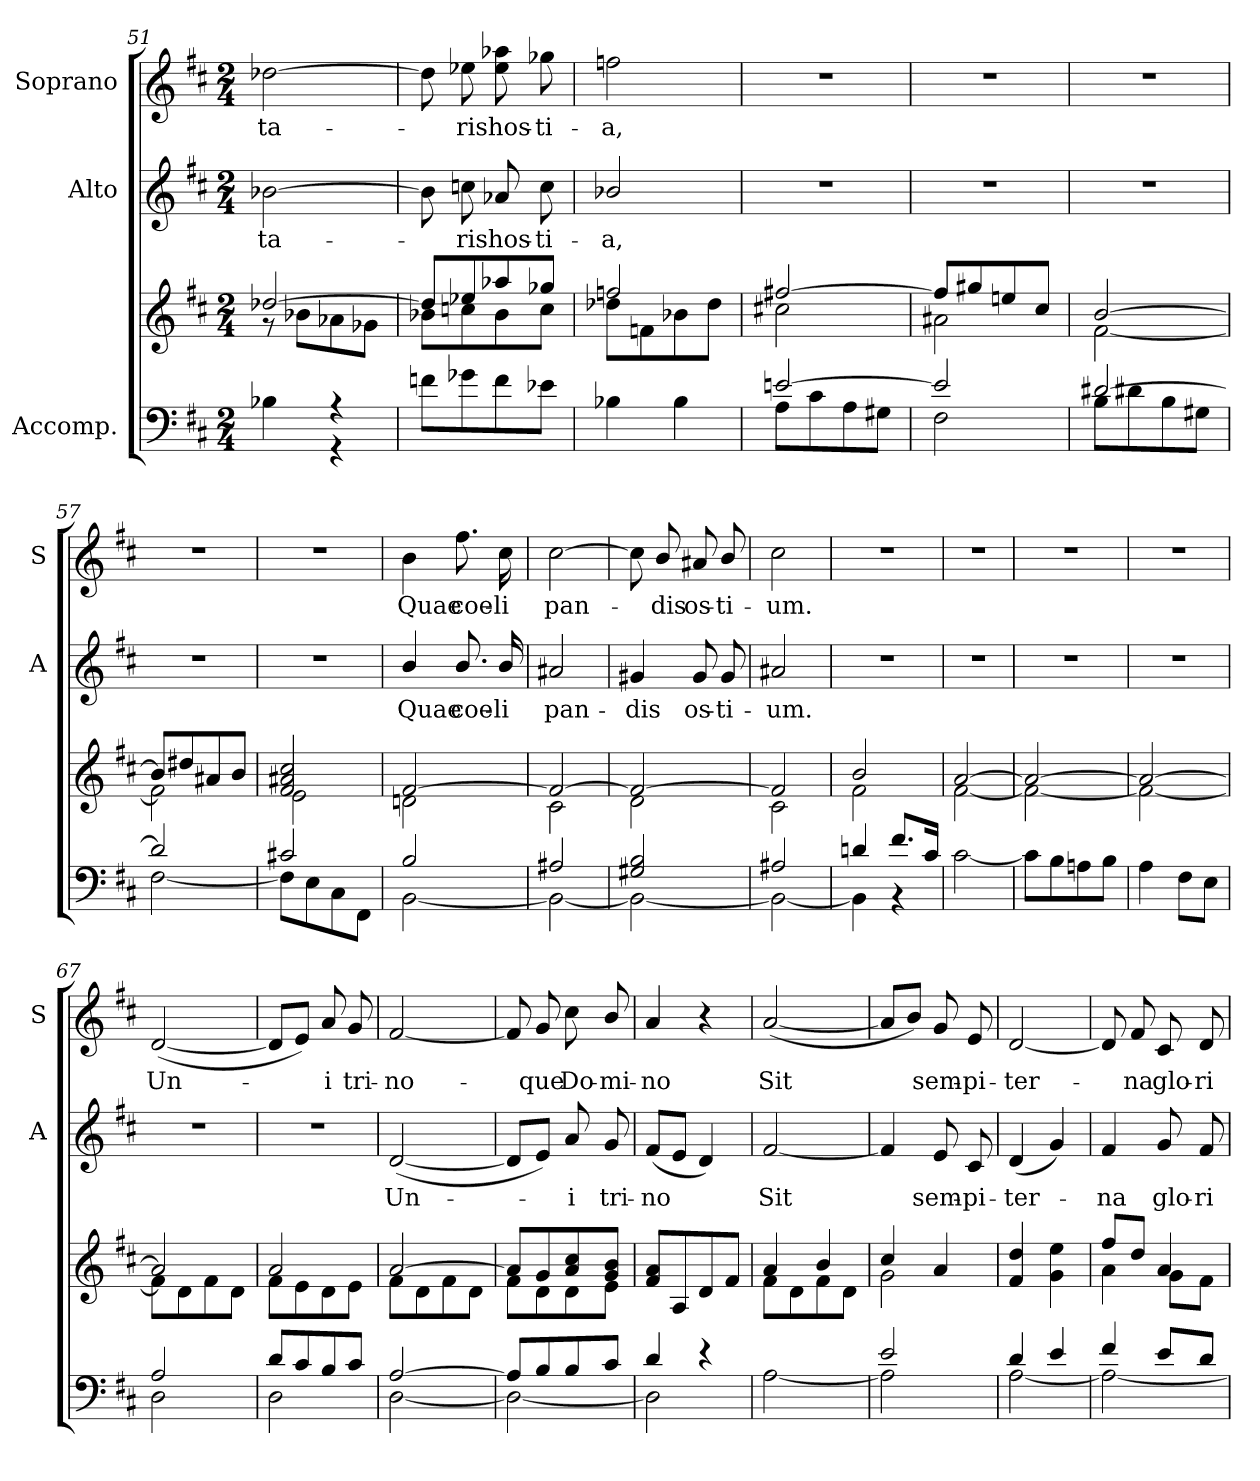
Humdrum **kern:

**kern	**kern	**kern	**text	**kern	**text
*part3	*part3	*part2	*part2	*part1	*part1
*staff4	*staff3	*staff2	*staff2	*staff1	*staff1
*I"Accomp.	*	*I"Alto	*	*I"Soprano	*
*	*	*I'A	*	*I'S	*
!!LO:LB:g=z
*clefF4	*clefG2	*clefG2	*	*clefG2	*
*k[f#c#]	*k[f#c#]	*k[f#c#]	*	*k[f#c#]	*
*D:	*D:	*D:	*	*D:	*
*M2/4	*M2/4	*M2/4	*	*M2/4	*
=51	=51	=51	=51	=51	=51
*^	*^	*	*	*	*
!	!	!	!	!	!LO:LY:b	!	!LO:LY:b
4ryy	4B-X\	[2dd-X/	8r	[2b-X	-ta-	[2dd-X	-ta-
.	.	.	8b-X\L	.	.	.	.
4r	4r	.	8a-X\	.	.	.	.
.	.	.	8g-X\J	.	.	.	.
=52	=52	=52	=52	=52	=52	=52	=52
!LO:N:vis=1	!	!	!	!	!	!	!
2ryy	8fn\L	8dd-/L]	8b-X\L	8b-]	.	8dd-]	.
!	!	!	!	!	!LO:LY:b	!	!LO:LY:b
.	8g-X\	8ee-X/	8ccn\	8ccn	ris	8ee-X	ris
!	!	!	!	!	!LO:LY:b	!	!LO:LY:b
.	8f\	8aa-X/	8b-\	8a-X	hos-	8ee- 8aa-X	hos-
!	!	!	!	!	!LO:LY:b	!	!LO:LY:b
.	8e-X\J	8gg-X/J	8cc\J	8cc	-ti-	8gg-X	-ti-
=53	=53	=53	=53	=53	=53	=53	=53
!LO:N:vis=1	!	!	!	!	!LO:LY:b	!	!LO:LY:b
2ryy	4B-X\	2ffn/	8dd-X\L	2b-X/	-a,	2ffn	-a,
.	.	.	8fn\	.	.	.	.
.	4B-\	.	8b-X\	.	.	.	.
.	.	.	8dd-\J	.	.	.	.
=54	=54	=54	=54	=54	=54	=54	=54
!	!	!	!	!LO:N:vis=1	!	!LO:N:vis=1	!
[2en/	8A\L	[2ff#X/	2cc#X\	2r	.	2r	.
.	8c#\	.	.	.	.	.	.
.	8A\	.	.	.	.	.	.
.	8G#X\J	.	.	.	.	.	.
=55	=55	=55	=55	=55	=55	=55	=55
!	!	!	!	!LO:N:vis=1	!	!LO:N:vis=1	!
2e/]	2F#\	8ff#/L]	2a#X\	2r	.	2r	.
.	.	8gg#X/	.	.	.	.	.
.	.	8een/	.	.	.	.	.
.	.	8cc#/J	.	.	.	.	.
=56	=56	=56	=56	=56	=56	=56	=56
!	!	!	!	!LO:N:vis=1	!	!LO:N:vis=1	!
[2d#X/	8B\L	[2b/	[2f#\	2r	.	2r	.
.	8d#X\	.	.	.	.	.	.
.	8B\	.	.	.	.	.	.
.	8G#X\J	.	.	.	.	.	.
=57	=57	=57	=57	=57	=57	=57	=57
!	!	!	!	!LO:N:vis=1	!	!LO:N:vis=1	!
2d#/]	[2F#\	8b/L]	2f#\]	2r	.	2r	.
.	.	8dd#X/	.	.	.	.	.
.	.	8a#X/	.	.	.	.	.
.	.	8b/J	.	.	.	.	.
=58	=58	=58	=58	=58	=58	=58	=58
!	!	!	!	!LO:N:vis=1	!	!LO:N:vis=1	!
2c#X/	8F#\L]	2f#/ 2a#X/ 2cc#/	2e\	2r	.	2r	.
.	8E\	.	.	.	.	.	.
.	8C#\	.	.	.	.	.	.
.	8FF#\J	.	.	.	.	.	.
!!LO:LB:g=z
=59	=59	=59	=59	=59	=59	=59	=59
!	!	!	!	!	!LO:LY:b	!	!LO:LY:b
2B/	[2BB\	[2f#/	2dn\	4b/	Quae	4b	Quae
!	!	!	!	!	!LO:LY:b	!	!LO:LY:b
.	.	.	.	8.b/	coe-	8.ff#	coe-
!	!	!	!	!	!LO:LY:b	!	!LO:LY:b
.	.	.	.	16b/	-li	16cc#	-li
=60	=60	=60	=60	=60	=60	=60	=60
!	!	!	!	!	!LO:LY:b	!	!LO:LY:b
2A#X/	2BB\_	2f#/_	2c#\	2a#X	pan-	[2cc#	pan-
=61	=61	=61	=61	=61	=61	=61	=61
!	!	!	!	!	!LO:LY:b	!	!
2G#X/ 2B/	2BB\_	2f#/_	2d\	4g#X	-dis	8cc#]	.
!	!	!	!	!	!	!	!LO:LY:b
.	.	.	.	.	.	8b/	dis
!	!	!	!	!	!LO:LY:b	!	!LO:LY:b
.	.	.	.	8g#	os-	8a#X	os-
!	!	!	!	!	!LO:LY:b	!	!LO:LY:b
.	.	.	.	8g#	-ti-	8b/	-ti-
=62	=62	=62	=62	=62	=62	=62	=62
!	!	!	!	!	!LO:LY:b	!	!LO:LY:b
2A#X/	2BB\_	2f#/]	2c#\	2a#X	-um.	2cc#	-um.
=63	=63	=63	=63	=63	=63	=63	=63
!	!	!	!	!LO:N:vis=1	!	!LO:N:vis=1	!
4dn/	4BB\]	2b/	2f#\	2r	.	2r	.
8.f#/L	4r	.	.	.	.	.	.
16c#/J	.	.	.	.	.	.	.
=64	=64	=64	=64	=64	=64	=64	=64
!LO:N:vis=1	!	!	!	!LO:N:vis=1	!	!LO:N:vis=1	!
2ryy	[2c#\	[2a/	[2f#\	2r	.	2r	.
=65	=65	=65	=65	=65	=65	=65	=65
!LO:N:vis=1	!	!	!	!LO:N:vis=1	!	!LO:N:vis=1	!
2ryy	8c#\L]	2a/_	2f#\_	2r	.	2r	.
.	8B\	.	.	.	.	.	.
.	8An\	.	.	.	.	.	.
.	8B\J	.	.	.	.	.	.
=66	=66	=66	=66	=66	=66	=66	=66
!LO:N:vis=1	!	!	!	!LO:N:vis=1	!	!LO:N:vis=1	!
2ryy	4A\	2a/_	2f#\_	2r	.	2r	.
.	8F#\L	.	.	.	.	.	.
.	8E\J	.	.	.	.	.	.
=67	=67	=67	=67	=67	=67	=67	=67
!	!	!	!	!LO:N:vis=1	!	!	!LO:LY:b
2A/	2D\	2a/]	8f#\L]	2r	.	(<[2d	Un-
.	.	.	8d\	.	.	.	.
.	.	.	8f#\	.	.	.	.
.	.	.	8d\J	.	.	.	.
!!LO:LB:g=z
=68	=68	=68	=68	=68	=68	=68	=68
!	!	!	!	!LO:N:vis=1	!	!	!
8d/L	2D\	2a/	8f#\L	2r	.	8dL]	.
8c#/	.	.	8e\	.	.	8eJ)	.
!	!	!	!	!	!	!	!LO:LY:b
8B/	.	.	8d\	.	.	8a	i
!	!	!	!	!	!	!	!LO:LY:b
8c#/J	.	.	8e\J	.	.	8g	tri-
=69	=69	=69	=69	=69	=69	=69	=69
!	!	!	!	!	!LO:LY:b	!	!LO:LY:b
[2A/	[2D\	[2a/	8f#\L	(<[2d	Un-	[2f#	-no-
.	.	.	8d\	.	.	.	.
.	.	.	8f#\	.	.	.	.
.	.	.	8d\J	.	.	.	.
=70	=70	=70	=70	=70	=70	=70	=70
8A/L]	2D\_	8a/L]	8f#\L	8dL]	.	8f#]	.
!	!	!	!	!	!	!	!LO:LY:b
8B/	.	8g/	8d\	8eJ)	.	8g	que
!	!	!	!	!	!LO:LY:b	!	!LO:LY:b
8B/	.	8a/ 8cc#/	8d\	8a	i	8cc#	Do-
!	!	!	!	!	!LO:LY:b	!	!LO:LY:b
8c#/J	.	8g/ 8b/J	8e\J	8g	tri-	8b/	-mi-
=71	=71	=71	=71	=71	=71	=71	=71
!	!	!	!LO:N:vis=1	!	!LO:LY:b	!	!LO:LY:b
4d/	2D\]	8f#/ 8a/L	2ryy	(<8f#L	-no	4a	-no
.	.	8A/	.	8eJ	.	.	.
4r	.	8d/	.	4d)	.	4r	.
.	.	8f#/J	.	.	.	.	.
=72	=72	=72	=72	=72	=72	=72	=72
!LO:N:vis=1	!	!	!	!	!LO:LY:b	!	!LO:LY:b
2ryy	[2A\	4a/	8f#\L	[2f#	Sit	(<[2a	Sit
.	.	.	8d\	.	.	.	.
.	.	4b/	8f#\	.	.	.	.
.	.	.	8d\J	.	.	.	.
=73	=73	=73	=73	=73	=73	=73	=73
2e/	2A\]	4cc#/	2g\	4f#]	.	8aL]	.
.	.	.	.	.	.	8bJ)	.
!	!	!	!	!	!LO:LY:b	!	!LO:LY:b
.	.	4a/	.	8e	sem-	8g	sem-
!	!	!	!	!	!LO:LY:b	!	!LO:LY:b
.	.	.	.	8c#	-pi-	8e	-pi-
=74	=74	=74	=74	=74	=74	=74	=74
!	!	!	!	!	!LO:LY:b	!	!LO:LY:b
4d/	[2A\	4f#/ 4dd/	4ryy	(<4d	-ter-	[2d	-ter-
4e/	.	4ryy	4g\ 4ee\	4g)	.	.	.
=75	=75	=75	=75	=75	=75	=75	=75
!	!	!	!	!	!LO:LY:b	!	!
4f#/	2A\_	8ff#/L	4a\	4f#	na	8d]	.
!	!	!	!	!	!	!	!LO:LY:b
.	.	8dd/J	.	.	.	8f#	na
!	!	!	!	!	!LO:LY:b	!	!LO:LY:b
8e/L	.	4a/	8g\L	8g	glo-	8c#	glo-
!	!	!	!	!	!LO:LY:b	!	!LO:LY:b
8d/J	.	.	8f#\J	8f#	-ri-	8d	-ri-
*v	*v	*	*	*	*	*	*
*	*v	*v	*	*	*	*
=	=	=	=	=	=
*-	*-	*-	*-	*-	*-
